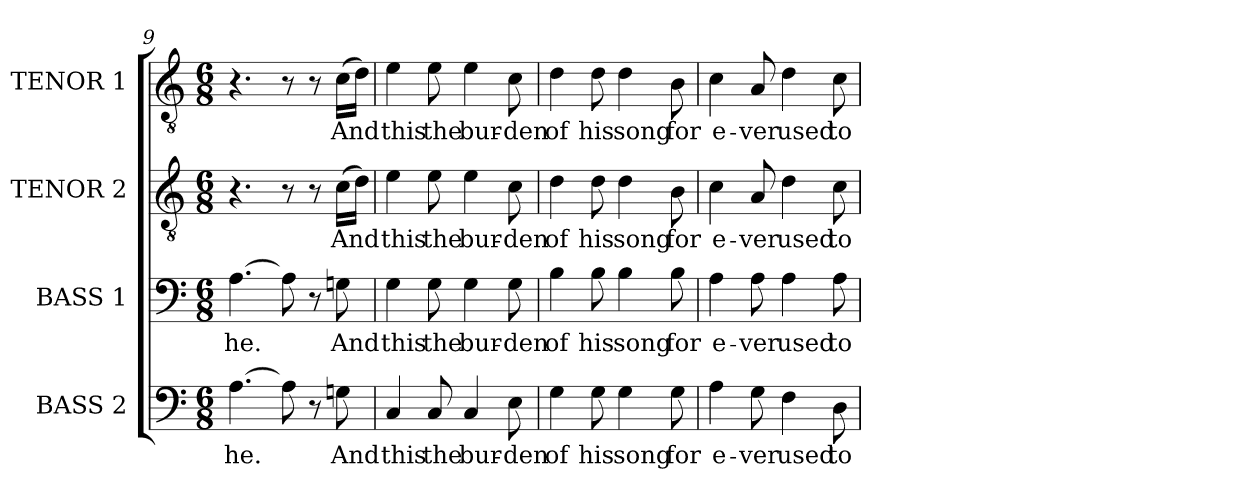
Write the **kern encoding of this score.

**kern	**text	**kern	**text	**kern	**text	**kern	**text
*part4	*part4	*part3	*part3	*part2	*part2	*part1	*part1
*staff4	*staff4	*staff3	*staff3	*staff2	*staff2	*staff1	*staff1
*I"BASS 2	*	*I"BASS 1	*	*I"TENOR 2	*	*I"TENOR 1	*
*I'B. 2	*	*I'B. 1	*	*I'T. 2	*	*I'T. 1	*
*clefF4	*	*clefF4	*	*clefGv2	*	*clefGv2	*
*	*	*	*	*ITrd7c12	*	*ITrd7c12	*
*k[]	*	*k[]	*	*k[]	*	*k[]	*
*a:	*	*a:	*	*a:	*	*a:	*
*M6/8	*	*M6/8	*	*M6/8	*	*M6/8	*
=9	=9	=9	=9	=9	=9	=9	=9
!	!LO:LY:b:color=#000000	!	!	!	!	!	!
!	!	!	!LO:LY:b:color=#000000	!	!	!	!
[4.Ai\	he.	[4.Ai\	he.	4.r	.	4.r	.
8Ai\]	.	8Ai\]	.	8r	.	8r	.
8r	.	8r	.	8r	.	8r	.
!	!LO:LY:b:color=#000000	!	!	!	!	!	!
!	!	!	!LO:LY:b:color=#000000	!	!	!	!
!	!	!	!	!	!LO:LY:b:color=#000000	!	!
!	!	!	!	!	!	!	!LO:LY:b:color=#000000
8Gni\	And	8Gni\	And	(16Ci\LL	And	(16Ci\LL	And
.	.	.	.	16Di\JJ)	.	16Di\JJ)	.
=10	=10	=10	=10	=10	=10	=10	=10
!	!LO:LY:b:color=#000000	!	!	!	!	!	!
!	!	!	!LO:LY:b:color=#000000	!	!	!	!
!	!	!	!	!	!LO:LY:b:color=#000000	!	!
!	!	!	!	!	!	!	!LO:LY:b:color=#000000
4Ci/	this	4Gi\	this	4Ei\	this	4Ei\	this
!	!LO:LY:b:color=#000000	!	!	!	!	!	!
!	!	!	!LO:LY:b:color=#000000	!	!	!	!
!	!	!	!	!	!LO:LY:b:color=#000000	!	!
!	!	!	!	!	!	!	!LO:LY:b:color=#000000
8Ci/	the	8Gi\	the	8Ei\	the	8Ei\	the
!	!LO:LY:b:color=#000000	!	!	!	!	!	!
!	!	!	!LO:LY:b:color=#000000	!	!	!	!
!	!	!	!	!	!LO:LY:b:color=#000000	!	!
!	!	!	!	!	!	!	!LO:LY:b:color=#000000
4Ci/	bur-	4Gi\	bur-	4Ei\	bur-	4Ei\	bur-
!	!LO:LY:b:color=#000000	!	!	!	!	!	!
!	!	!	!LO:LY:b:color=#000000	!	!	!	!
!	!	!	!	!	!LO:LY:b:color=#000000	!	!
!	!	!	!	!	!	!	!LO:LY:b:color=#000000
8Ei\	-den	8Gi\	-den	8Ci\	-den	8Ci\	-den
=11	=11	=11	=11	=11	=11	=11	=11
!	!LO:LY:b:color=#000000	!	!	!	!	!	!
!	!	!	!LO:LY:b:color=#000000	!	!	!	!
!	!	!	!	!	!LO:LY:b:color=#000000	!	!
!	!	!	!	!	!	!	!LO:LY:b:color=#000000
4Gi\	of	4Bi\	of	4Di\	of	4Di\	of
!	!LO:LY:b:color=#000000	!	!	!	!	!	!
!	!	!	!LO:LY:b:color=#000000	!	!	!	!
!	!	!	!	!	!LO:LY:b:color=#000000	!	!
!	!	!	!	!	!	!	!LO:LY:b:color=#000000
8Gi\	his	8Bi\	his	8Di\	his	8Di\	his
!	!LO:LY:b:color=#000000	!	!	!	!	!	!
!	!	!	!LO:LY:b:color=#000000	!	!	!	!
!	!	!	!	!	!LO:LY:b:color=#000000	!	!
!	!	!	!	!	!	!	!LO:LY:b:color=#000000
4Gi\	song	4Bi\	song	4Di\	song	4Di\	song
!	!LO:LY:b:color=#000000	!	!	!	!	!	!
!	!	!	!LO:LY:b:color=#000000	!	!	!	!
!	!	!	!	!	!LO:LY:b:color=#000000	!	!
!	!	!	!	!	!	!	!LO:LY:b:color=#000000
8Gi\	for	8Bi\	for	8BBi\	for	8BBi\	for
=12	=12	=12	=12	=12	=12	=12	=12
!	!LO:LY:b:color=#000000	!	!	!	!	!	!
!	!	!	!LO:LY:b:color=#000000	!	!	!	!
!	!	!	!	!	!LO:LY:b:color=#000000	!	!
!	!	!	!	!	!	!	!LO:LY:b:color=#000000
4Ai\	e-	4Ai\	e-	4Ci\	e-	4Ci\	e-
!	!LO:LY:b:color=#000000	!	!	!	!	!	!
!	!	!	!LO:LY:b:color=#000000	!	!	!	!
!	!	!	!	!	!LO:LY:b:color=#000000	!	!
!	!	!	!	!	!	!	!LO:LY:b:color=#000000
8Gi\	-ver	8Ai\	-ver	8AAi/	-ver	8AAi/	-ver
!	!LO:LY:b:color=#000000	!	!	!	!	!	!
!	!	!	!LO:LY:b:color=#000000	!	!	!	!
!	!	!	!	!	!LO:LY:b:color=#000000	!	!
!	!	!	!	!	!	!	!LO:LY:b:color=#000000
4Fi\	used	4Ai\	used	4Di\	used	4Di\	used
!	!LO:LY:b:color=#000000	!	!	!	!	!	!
!	!	!	!LO:LY:b:color=#000000	!	!	!	!
!	!	!	!	!	!LO:LY:b:color=#000000	!	!
!	!	!	!	!	!	!	!LO:LY:b:color=#000000
8Di\	to	8Ai\	to	8Ci\	to	8Ci\	to
=	=	=	=	=	=	=	=
*-	*-	*-	*-	*-	*-	*-	*-
